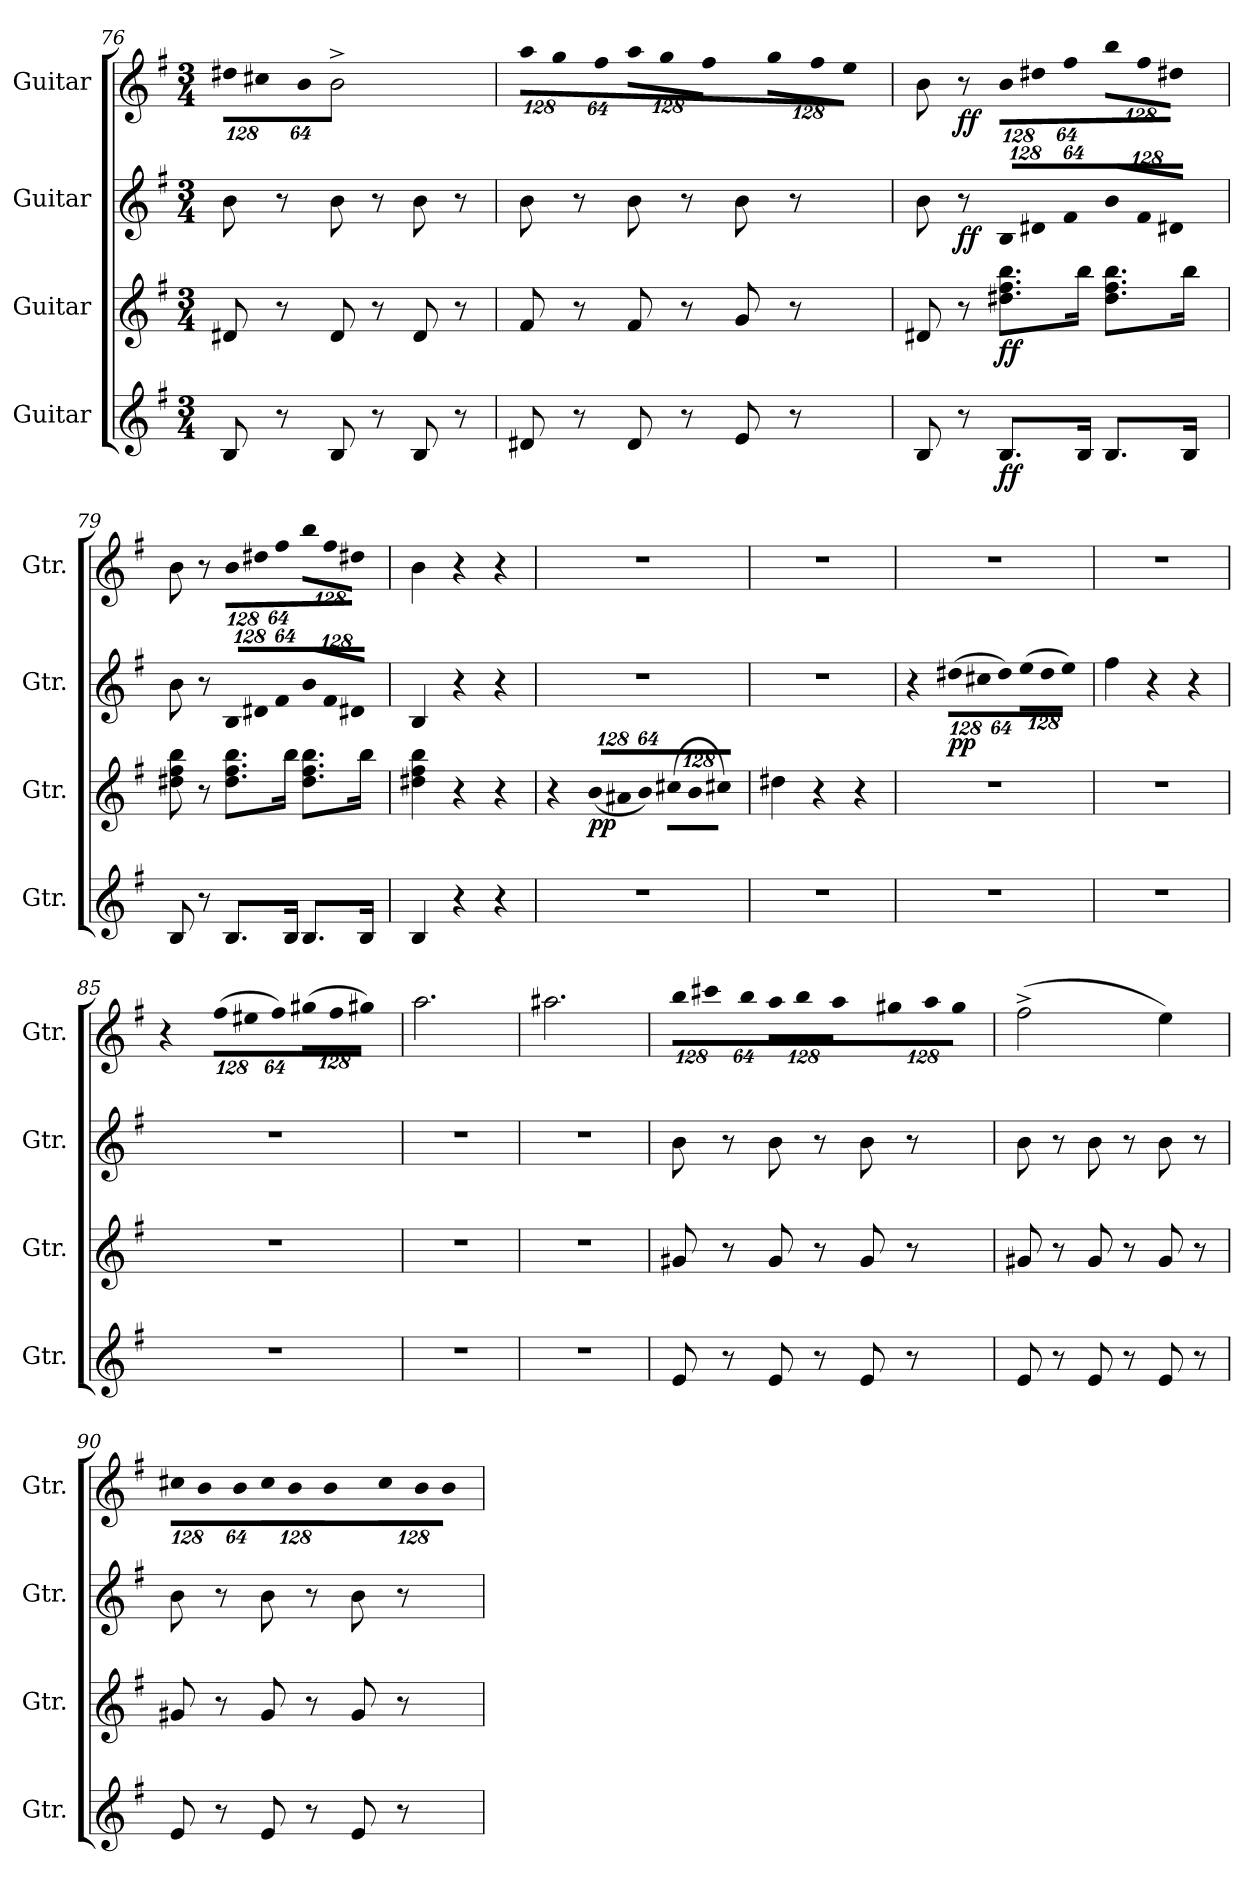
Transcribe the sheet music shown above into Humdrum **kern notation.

**kern	**dynam	**kern	**dynam	**kern	**dynam	**kern	**dynam
*part4	*part4	*part3	*part3	*part2	*part2	*part1	*part1
*staff4	*staff4	*staff3	*staff3	*staff2	*staff2	*staff1	*staff1
*I"Guitar	*	*I"Guitar	*	*I"Guitar	*	*I"Guitar	*
*I'Gtr.	*	*I'Gtr.	*	*I'Gtr.	*	*I'Gtr.	*
*clefG2	*	*clefG2	*	*clefG2	*	*clefG2	*
*ITrd7c12	*	*ITrd7c12	*	*ITrd7c12	*	*ITrd7c12	*
*k[f#]	*	*k[f#]	*	*k[f#]	*	*k[f#]	*
*G:	*	*G:	*	*G:	*	*G:	*
*M3/4	*	*M3/4	*	*M3/4	*	*M3/4	*
*	*	*	*	*	*	*Xbrackettup	*
=76	=76	=76	=76	=76	=76	=76	=76
!	!	!	!	!	!	!LO:N:vis=8	!
8BBi/	.	8D#Xi/	.	8Bi\	.	1024%85d#Xi\L	.
!	!	!	!	!	!	!LO:N:vis=8	!
.	.	.	.	.	.	1024%85c#Xi\	.
8r	.	8r	.	8r	.	.	.
!	!	!	!	!	!	!LO:N:vis=8	!
.	.	.	.	.	.	512%43Bi\J	.
8BBi/	.	8D#i/	.	8Bi\	.	2B^i\	.
8r	.	8r	.	8r	.	.	.
8BBi/	.	8D#i/	.	8Bi\	.	.	.
8r	.	8r	.	8r	.	.	.
=77	=77	=77	=77	=77	=77	=77	=77
!	!	!	!	!	!	!LO:N:vis=8	!
8D#Xi/	.	8F#i/	.	8Bi\	.	1024%85ai\L	.
!	!	!	!	!	!	!LO:N:vis=8	!
.	.	.	.	.	.	1024%85gi\	.
8r	.	8r	.	8r	.	.	.
!	!	!	!	!	!	!LO:N:vis=8	!
.	.	.	.	.	.	512%43f#i\J	.
!	!	!	!	!	!	!LO:N:vis=8	!
8D#i/	.	8F#i/	.	8Bi\	.	1024%85ai\L	.
!	!	!	!	!	!	!LO:N:vis=8	!
.	.	.	.	.	.	1024%85gi\	.
8r	.	8r	.	8r	.	.	.
!	!	!	!	!	!	!LO:N:vis=8	!
.	.	.	.	.	.	512%43f#i\J	.
!	!	!	!	!	!	!LO:N:vis=8	!
8Ei/	.	8Gi/	.	8Bi\	.	1024%85gi\L	.
!	!	!	!	!	!	!LO:N:vis=8	!
.	.	.	.	.	.	1024%85f#i\	.
8r	.	8r	.	8r	.	.	.
!	!	!	!	!	!	!LO:N:vis=8	!
.	.	.	.	.	.	512%43ei\J	.
=78	=78	=78	=78	=78	=78	=78	=78
8BBi/	.	8D#Xi/	.	8Bi\	.	8Bi\	.
8r	.	8r	.	8r	ff	8r	ff
*	*	*	*	*Xbrackettup	*	*	*
!	!	!	!	!LO:N:vis=8	!	!LO:N:vis=8	!
8.BBi/L	ff	8.d#Xi\ 8.f#i 8.biL	ff	1024%85BBi/L	.	1024%85Bi\L	.
!	!	!	!	!LO:N:vis=8	!	!LO:N:vis=8	!
.	.	.	.	1024%85D#Xi/	.	1024%85d#Xi\	.
!	!	!	!	!LO:N:vis=8	!	!LO:N:vis=8	!
.	.	.	.	512%43F#i/J	.	512%43f#i\J	.
16BBi/Jk	.	16bi\Jk	.	.	.	.	.
!	!	!	!	!LO:N:vis=8	!	!LO:N:vis=8	!
8.BBi/L	.	8.d#i\ 8.f#i 8.biL	.	1024%85Bi/L	.	1024%85bi\L	.
!	!	!	!	!LO:N:vis=8	!	!LO:N:vis=8	!
.	.	.	.	1024%85F#i/	.	1024%85f#i\	.
!	!	!	!	!LO:N:vis=8	!	!LO:N:vis=8	!
.	.	.	.	512%43D#Xi/J	.	512%43d#Xi\J	.
16BBi/Jk	.	16bi\Jk	.	.	.	.	.
!!LO:PB:g=z
=79	=79	=79	=79	=79	=79	=79	=79
8BBi/	.	8d#Xi\ 8f#i 8bi	.	8Bi\	.	8Bi\	.
8r	.	8r	.	8r	.	8r	.
!	!	!	!	!LO:N:vis=8	!	!LO:N:vis=8	!
8.BBi/L	.	8.d#i\ 8.f#i 8.biL	.	1024%85BBi/L	.	1024%85Bi\L	.
!	!	!	!	!LO:N:vis=8	!	!LO:N:vis=8	!
.	.	.	.	1024%85D#Xi/	.	1024%85d#Xi\	.
!	!	!	!	!LO:N:vis=8	!	!LO:N:vis=8	!
.	.	.	.	512%43F#i/J	.	512%43f#i\J	.
16BBi/Jk	.	16bi\Jk	.	.	.	.	.
!	!	!	!	!LO:N:vis=8	!	!LO:N:vis=8	!
8.BBi/L	.	8.d#i\ 8.f#i 8.biL	.	1024%85Bi/L	.	1024%85bi\L	.
!	!	!	!	!LO:N:vis=8	!	!LO:N:vis=8	!
.	.	.	.	1024%85F#i/	.	1024%85f#i\	.
!	!	!	!	!LO:N:vis=8	!	!LO:N:vis=8	!
.	.	.	.	512%43D#Xi/J	.	512%43d#Xi\J	.
16BBi/Jk	.	16bi\Jk	.	.	.	.	.
=80	=80	=80	=80	=80	=80	=80	=80
4BBi/	.	4d#Xi\ 4f#i 4bi	.	4BBi/	.	4Bi\	.
4r	.	4r	.	4r	.	4r	.
4r	.	4r	.	4r	.	4r	.
=81	=81	=81	=81	=81	=81	=81	=81
!LO:N:vis=1	!	!	!	!LO:N:vis=1	!	!LO:N:vis=1	!
2.r	.	4r	.	2.r	.	2.r	.
*	*	*Xbrackettup	*	*	*	*	*
!	!	!LO:N:vis=8	!	!	!	!	!
.	.	(1024%85Bi/L	pp	.	.	.	.
!	!	!LO:N:vis=8	!	!	!	!	!
.	.	1024%85A#Xi/	.	.	.	.	.
!	!	!LO:N:vis=8	!	!	!	!	!
.	.	512%43Bi/J)	.	.	.	.	.
!	!	!LO:N:vis=8	!	!	!	!	!
.	.	(1024%85c#Xi\L	.	.	.	.	.
!	!	!LO:N:vis=8	!	!	!	!	!
.	.	1024%85Bi\	.	.	.	.	.
!	!	!LO:N:vis=8	!	!	!	!	!
.	.	512%43c#Xi\J)	.	.	.	.	.
=82	=82	=82	=82	=82	=82	=82	=82
!LO:N:vis=1	!	!	!	!LO:N:vis=1	!	!LO:N:vis=1	!
2.r	.	4d#Xi\	.	2.r	.	2.r	.
.	.	4r	.	.	.	.	.
.	.	4r	.	.	.	.	.
=83	=83	=83	=83	=83	=83	=83	=83
!LO:N:vis=1	!	!LO:N:vis=1	!	!	!	!LO:N:vis=1	!
2.r	.	2.r	.	4r	.	2.r	.
!	!	!	!	!LO:N:vis=8	!	!	!
.	.	.	.	(1024%85d#Xi\L	pp	.	.
!	!	!	!	!LO:N:vis=8	!	!	!
.	.	.	.	1024%85c#Xi\	.	.	.
!	!	!	!	!LO:N:vis=8	!	!	!
.	.	.	.	512%43d#i\J)	.	.	.
!	!	!	!	!LO:N:vis=8	!	!	!
.	.	.	.	(1024%85ei\L	.	.	.
!	!	!	!	!LO:N:vis=8	!	!	!
.	.	.	.	1024%85d#i\	.	.	.
!	!	!	!	!LO:N:vis=8	!	!	!
.	.	.	.	512%43ei\J)	.	.	.
!!LO:LB:g=z
=84	=84	=84	=84	=84	=84	=84	=84
!LO:N:vis=1	!	!LO:N:vis=1	!	!	!	!LO:N:vis=1	!
2.r	.	2.r	.	4f#i\	.	2.r	.
.	.	.	.	4r	.	.	.
.	.	.	.	4r	.	.	.
=85	=85	=85	=85	=85	=85	=85	=85
!LO:N:vis=1	!	!LO:N:vis=1	!	!LO:N:vis=1	!	!	!
2.r	.	2.r	.	2.r	.	4r	.
!	!	!	!	!	!	!LO:N:vis=8	!
.	.	.	.	.	.	(1024%85f#i\L	.
!	!	!	!	!	!	!LO:N:vis=8	!
.	.	.	.	.	.	1024%85e#Xi\	.
!	!	!	!	!	!	!LO:N:vis=8	!
.	.	.	.	.	.	512%43f#i\J)	.
!	!	!	!	!	!	!LO:N:vis=8	!
.	.	.	.	.	.	(1024%85g#Xi\L	.
!	!	!	!	!	!	!LO:N:vis=8	!
.	.	.	.	.	.	1024%85f#i\	.
!	!	!	!	!	!	!LO:N:vis=8	!
.	.	.	.	.	.	512%43g#Xi\J)	.
=86	=86	=86	=86	=86	=86	=86	=86
!LO:N:vis=1	!	!LO:N:vis=1	!	!LO:N:vis=1	!	!	!
2.r	.	2.r	.	2.r	.	2.ai\	.
=87	=87	=87	=87	=87	=87	=87	=87
!LO:N:vis=1	!	!LO:N:vis=1	!	!LO:N:vis=1	!	!	!
2.r	.	2.r	.	2.r	.	2.a#Xi\	.
=88	=88	=88	=88	=88	=88	=88	=88
!	!	!	!	!	!	!LO:N:vis=8	!
8Ei/	.	8G#Xi/	.	8Bi\	.	1024%85bi\L	.
!	!	!	!	!	!	!LO:N:vis=8	!
.	.	.	.	.	.	1024%85cc#Xi\	.
8r	.	8r	.	8r	.	.	.
!	!	!	!	!	!	!LO:N:vis=8	!
.	.	.	.	.	.	512%43bi\J	.
!	!	!	!	!	!	!LO:N:vis=8	!
8Ei/	.	8G#i/	.	8Bi\	.	1024%85ai\L	.
!	!	!	!	!	!	!LO:N:vis=8	!
.	.	.	.	.	.	1024%85bi\	.
8r	.	8r	.	8r	.	.	.
!	!	!	!	!	!	!LO:N:vis=8	!
.	.	.	.	.	.	512%43ai\J	.
!	!	!	!	!	!	!LO:N:vis=8	!
8Ei/	.	8G#i/	.	8Bi\	.	1024%85g#Xi\L	.
!	!	!	!	!	!	!LO:N:vis=8	!
.	.	.	.	.	.	1024%85ai\	.
8r	.	8r	.	8r	.	.	.
!	!	!	!	!	!	!LO:N:vis=8	!
.	.	.	.	.	.	512%43g#i\J	.
=89	=89	=89	=89	=89	=89	=89	=89
8Ei/	.	8G#Xi/	.	8Bi\	.	(2f#^i\	.
8r	.	8r	.	8r	.	.	.
8Ei/	.	8G#i/	.	8Bi\	.	.	.
8r	.	8r	.	8r	.	.	.
8Ei/	.	8G#i/	.	8Bi\	.	4ei\)	.
8r	.	8r	.	8r	.	.	.
!!LO:LB:g=z
=90	=90	=90	=90	=90	=90	=90	=90
!	!	!	!	!	!	!LO:N:vis=8	!
8Ei/	.	8G#Xi/	.	8Bi\	.	1024%85c#Xi\L	.
!	!	!	!	!	!	!LO:N:vis=8	!
.	.	.	.	.	.	1024%85Bi\	.
8r	.	8r	.	8r	.	.	.
!	!	!	!	!	!	!LO:N:vis=8	!
.	.	.	.	.	.	512%43Bi\J	.
!	!	!	!	!	!	!LO:N:vis=8	!
8Ei/	.	8G#i/	.	8Bi\	.	1024%85c#i\L	.
!	!	!	!	!	!	!LO:N:vis=8	!
.	.	.	.	.	.	1024%85Bi\	.
8r	.	8r	.	8r	.	.	.
!	!	!	!	!	!	!LO:N:vis=8	!
.	.	.	.	.	.	512%43Bi\J	.
!	!	!	!	!	!	!LO:N:vis=8	!
8Ei/	.	8G#i/	.	8Bi\	.	1024%85c#i\L	.
!	!	!	!	!	!	!LO:N:vis=8	!
.	.	.	.	.	.	1024%85Bi\	.
8r	.	8r	.	8r	.	.	.
!	!	!	!	!	!	!LO:N:vis=8	!
.	.	.	.	.	.	512%43Bi\J	.
=	=	=	=	=	=	=	=
*-	*-	*-	*-	*-	*-	*-	*-
